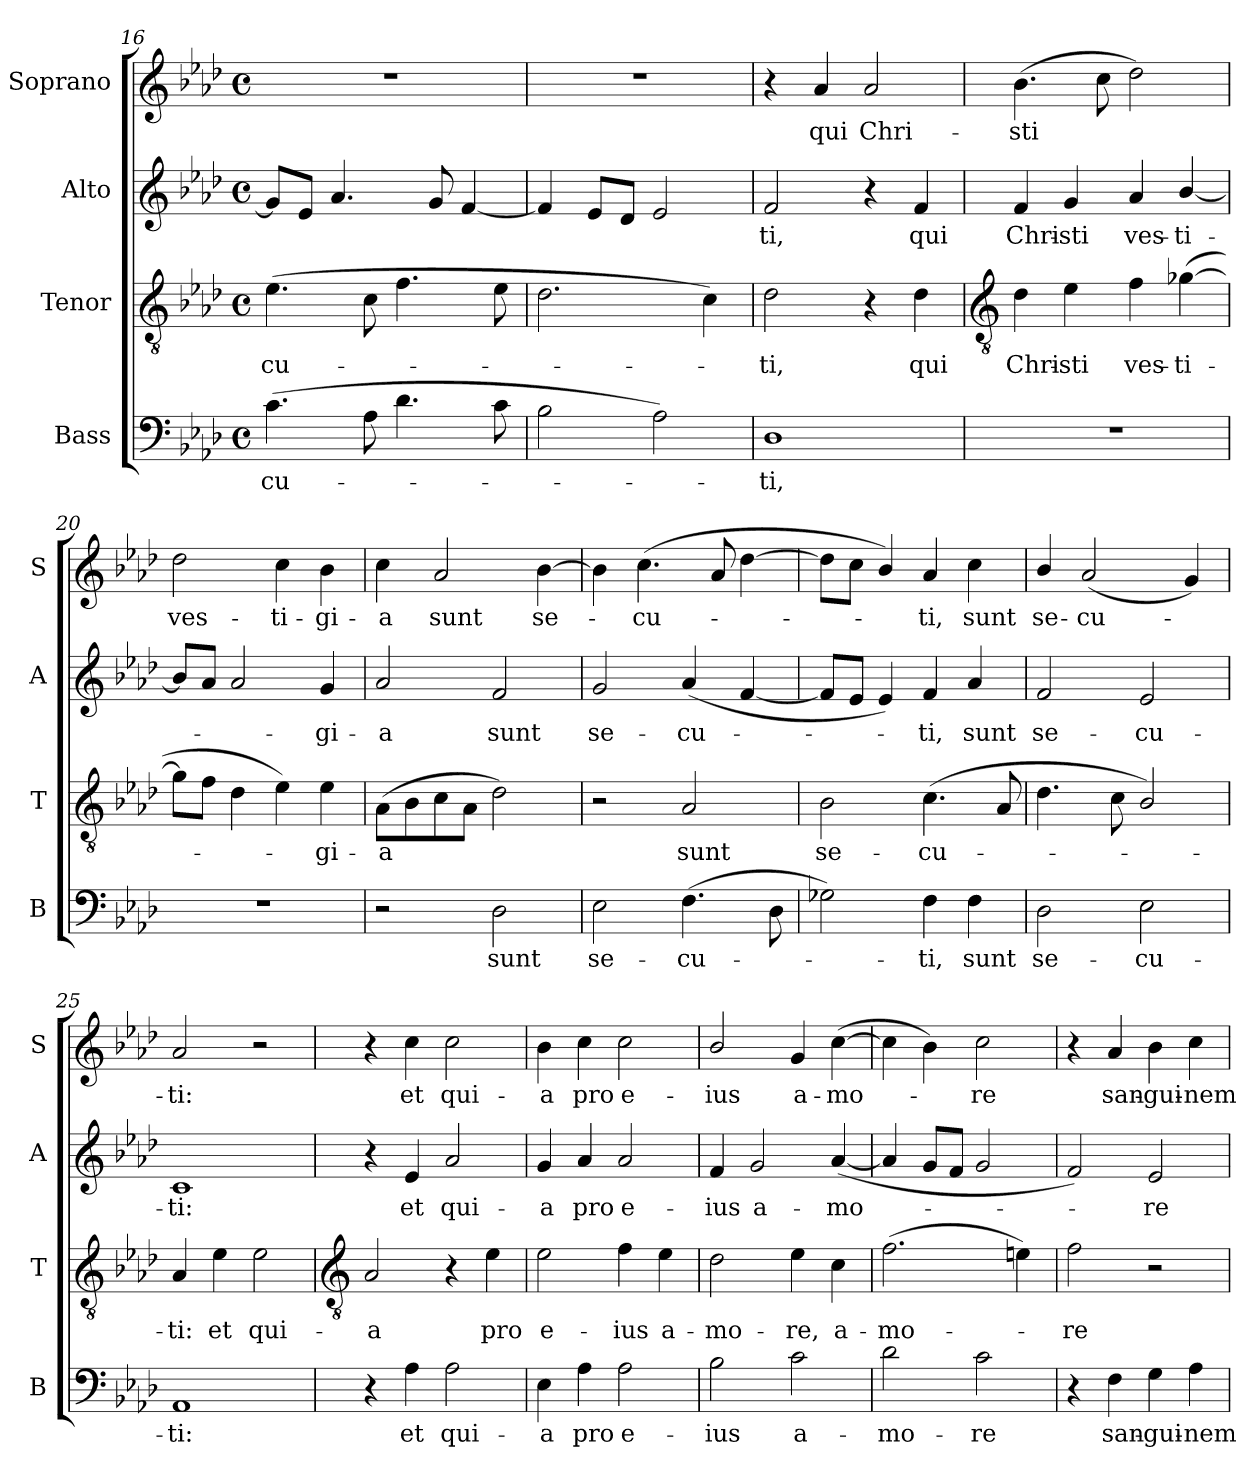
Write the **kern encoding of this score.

**kern	**text	**kern	**text	**kern	**text	**kern	**text
*part4	*part4	*part3	*part3	*part2	*part2	*part1	*part1
*staff4	*staff4	*staff3	*staff3	*staff2	*staff2	*staff1	*staff1
*I"Bass	*	*I"Tenor	*	*I"Alto	*	*I"Soprano	*
*I'B	*	*I'T	*	*I'A	*	*I'S	*
*clefF4	*	*clefGv2	*	*clefG2	*	*clefG2	*
*k[b-e-a-d-]	*	*k[b-e-a-d-]	*	*k[b-e-a-d-]	*	*k[b-e-a-d-]	*
*A-:	*	*A-:	*	*A-:	*	*A-:	*
*M4/4	*	*M4/4	*	*M4/4	*	*M4/4	*
*met(c)	*	*met(c)	*	*met(c)	*	*met(c)	*
=16	=16	=16	=16	=16	=16	=16	=16
!	!LO:LY:b	!	!LO:LY:b	!	!	!	!
(>4.c	-cu-	(>4.e-	-cu-	8gL]	.	1r	.
.	.	.	.	8e-J	.	.	.
.	.	.	.	4.a-	.	.	.
8A-	.	8c	.	.	.	.	.
4.d-	.	4.f	.	.	.	.	.
.	.	.	.	8g	.	.	.
.	.	.	.	[4f	.	.	.
8c	.	8e-	.	.	.	.	.
=17	=17	=17	=17	=17	=17	=17	=17
2B-	.	2.d-	.	4f]	.	1r	.
.	.	.	.	8e-L	.	.	.
.	.	.	.	8d-J	.	.	.
2A-)	.	.	.	2e-	.	.	.
.	.	4c)	.	.	.	.	.
=18	=18	=18	=18	=18	=18	=18	=18
!	!LO:LY:b	!	!LO:LY:b	!	!LO:LY:b	!	!
1D-	ti,	2d-	ti,	2f	ti,	4r	.
!	!	!	!	!	!	!	!LO:LY:b
.	.	.	.	.	.	4a-	qui
!	!	!	!	!	!	!	!LO:LY:b
.	.	4r	.	4r	.	2a-	Chri-
!	!	!	!LO:LY:b	!	!LO:LY:b	!	!
.	.	4d-	qui	4f	qui	.	.
!!LO:LB:g=z
=19	=19	=19	=19	=19	=19	=19	=19
*	*	*clefGv2	*	*	*	*	*
!	!	!	!LO:LY:b	!	!LO:LY:b	!	!LO:LY:b
1r	.	4d-	Chri-	4f	Chri-	(>4.b-	-sti
!	!	!	!LO:LY:b	!	!LO:LY:b	!	!
.	.	4e-	-sti	4g	-sti	.	.
.	.	.	.	.	.	8cc	.
!	!	!	!LO:LY:b	!	!LO:LY:b	!	!
.	.	4f	ves-	4a-	ves-	2dd-)	.
!	!	!	!LO:LY:b	!	!LO:LY:b	!	!
.	.	(>[4g-X	-ti-	[4b-/	-ti-	.	.
=20	=20	=20	=20	=20	=20	=20	=20
!	!	!	!	!	!	!	!LO:LY:b
1r	.	8g-L]	.	8b-L]	.	2dd-	ves-
.	.	8fJ	.	8a-J	.	.	.
.	.	4d-	.	2a-	.	.	.
!	!	!	!	!	!	!	!LO:LY:b
.	.	4e-)	.	.	.	4cc	-ti-
!	!	!	!LO:LY:b	!	!LO:LY:b	!	!LO:LY:b
.	.	4e-	gi-	4g	gi-	4b-	-gi-
=21	=21	=21	=21	=21	=21	=21	=21
!	!	!	!LO:LY:b	!	!LO:LY:b	!	!LO:LY:b
2r	.	(>8A-L	-a	2a-	-a	4cc	-a
.	.	8B-	.	.	.	.	.
!	!	!	!	!	!	!	!LO:LY:b
.	.	8c	.	.	.	2a-	sunt
.	.	8A-J	.	.	.	.	.
!	!LO:LY:b	!	!	!	!LO:LY:b	!	!
2D-	sunt	2d-)	.	2f	sunt	.	.
!	!	!	!	!	!	!	!LO:LY:b
.	.	.	.	.	.	[4b-	se-
=22	=22	=22	=22	=22	=22	=22	=22
!	!LO:LY:b	!	!	!	!LO:LY:b	!	!
2E-	se-	2r	.	2g	se-	4b-]	.
!	!	!	!	!	!	!	!LO:LY:b
.	.	.	.	.	.	(>4.cc	cu-
!	!LO:LY:b	!	!LO:LY:b	!	!LO:LY:b	!	!
(>4.F	-cu-	2A-	sunt	(<4a-	-cu-	.	.
.	.	.	.	.	.	8a-	.
.	.	.	.	[4f	.	[4dd-	.
8D-	.	.	.	.	.	.	.
=23	=23	=23	=23	=23	=23	=23	=23
!	!	!	!LO:LY:b	!	!	!	!
2G-X)	.	2B-	se-	8fL]	.	8dd-L]	.
.	.	.	.	8e-J	.	8ccJ	.
.	.	.	.	4e-)	.	4b-/)	.
!	!LO:LY:b	!	!LO:LY:b	!	!LO:LY:b	!	!LO:LY:b
4F	ti,	(>4.c	-cu-	4f	ti,	4a-	ti,
!	!LO:LY:b	!	!	!	!LO:LY:b	!	!LO:LY:b
4F	sunt	.	.	4a-	sunt	4cc	sunt
.	.	8A-	.	.	.	.	.
=24	=24	=24	=24	=24	=24	=24	=24
!	!LO:LY:b	!	!	!	!LO:LY:b	!	!LO:LY:b
2D-	se-	4.d-	.	2f	se-	4b-/	se-
!	!	!	!	!	!	!	!LO:LY:b
.	.	.	.	.	.	(<2a-	-cu-
.	.	8c	.	.	.	.	.
!	!LO:LY:b	!	!	!	!LO:LY:b	!	!
2E-	-cu-	2B-/)	.	2e-	-cu-	.	.
.	.	.	.	.	.	4g)	.
=25	=25	=25	=25	=25	=25	=25	=25
!	!LO:LY:b	!	!LO:LY:b	!	!LO:LY:b	!	!LO:LY:b
1AA-	-ti:	4A-	ti:	1c	-ti:	2a-	ti:
!	!	!	!LO:LY:b	!	!	!	!
.	.	4e-	et	.	.	.	.
!	!	!	!LO:LY:b	!	!	!	!
.	.	2e-	qui-	.	.	2r	.
!!LO:LB:g=z
=26	=26	=26	=26	=26	=26	=26	=26
*	*	*clefGv2	*	*	*	*	*
!	!	!	!LO:LY:b	!	!	!	!
4r	.	2A-	-a	4r	.	4r	.
!	!LO:LY:b	!	!	!	!LO:LY:b	!	!LO:LY:b
4A-	et	.	.	4e-	et	4cc	et
!	!LO:LY:b	!	!	!	!LO:LY:b	!	!LO:LY:b
2A-	qui-	4r	.	2a-	qui-	2cc	qui-
!	!	!	!LO:LY:b	!	!	!	!
.	.	4e-	pro	.	.	.	.
=27	=27	=27	=27	=27	=27	=27	=27
!	!LO:LY:b	!	!LO:LY:b	!	!LO:LY:b	!	!LO:LY:b
4E-	-a	2e-	e-	4g	-a	4b-	-a
!	!LO:LY:b	!	!	!	!LO:LY:b	!	!LO:LY:b
4A-	pro	.	.	4a-	pro	4cc	pro
!	!LO:LY:b	!	!LO:LY:b	!	!LO:LY:b	!	!LO:LY:b
2A-	e-	4f	-ius	2a-	e-	2cc	e-
!	!	!	!LO:LY:b	!	!	!	!
.	.	4e-	a-	.	.	.	.
=28	=28	=28	=28	=28	=28	=28	=28
!	!LO:LY:b	!	!LO:LY:b	!	!LO:LY:b	!	!LO:LY:b
2B-	-ius	2d-	-mo-	4f	-ius	2b-/	-ius
!	!	!	!	!	!LO:LY:b	!	!
.	.	.	.	2g	a-	.	.
!	!LO:LY:b	!	!LO:LY:b	!	!	!	!LO:LY:b
2c	a-	4e-	-re,	.	.	4g	a-
!	!	!	!LO:LY:b	!	!LO:LY:b	!	!LO:LY:b
.	.	4c	a-	(<[4a-	-mo-	(>[4cc	-mo-
=29	=29	=29	=29	=29	=29	=29	=29
!	!LO:LY:b	!	!LO:LY:b	!	!	!	!
2d-	-mo-	(>2.f	-mo-	4a-]	.	4cc]	.
.	.	.	.	8gL	.	4b-)	.
.	.	.	.	8fJ	.	.	.
!	!LO:LY:b	!	!	!	!	!	!LO:LY:b
2c	-re	.	.	2g	.	2cc	re
.	.	4en)	.	.	.	.	.
=30	=30	=30	=30	=30	=30	=30	=30
!	!	!	!LO:LY:b	!	!	!	!
4r	.	2f	re	2f)	.	4r	.
!	!LO:LY:b	!	!	!	!	!	!LO:LY:b
4F	san-	.	.	.	.	4a-	san-
!	!LO:LY:b	!	!	!	!LO:LY:b	!	!LO:LY:b
4G	-gui-	2r	.	2e-	re	4b-	-gui-
!	!LO:LY:b	!	!	!	!	!	!LO:LY:b
4A-	-nem	.	.	.	.	4cc	-nem
=	=	=	=	=	=	=	=
*-	*-	*-	*-	*-	*-	*-	*-
